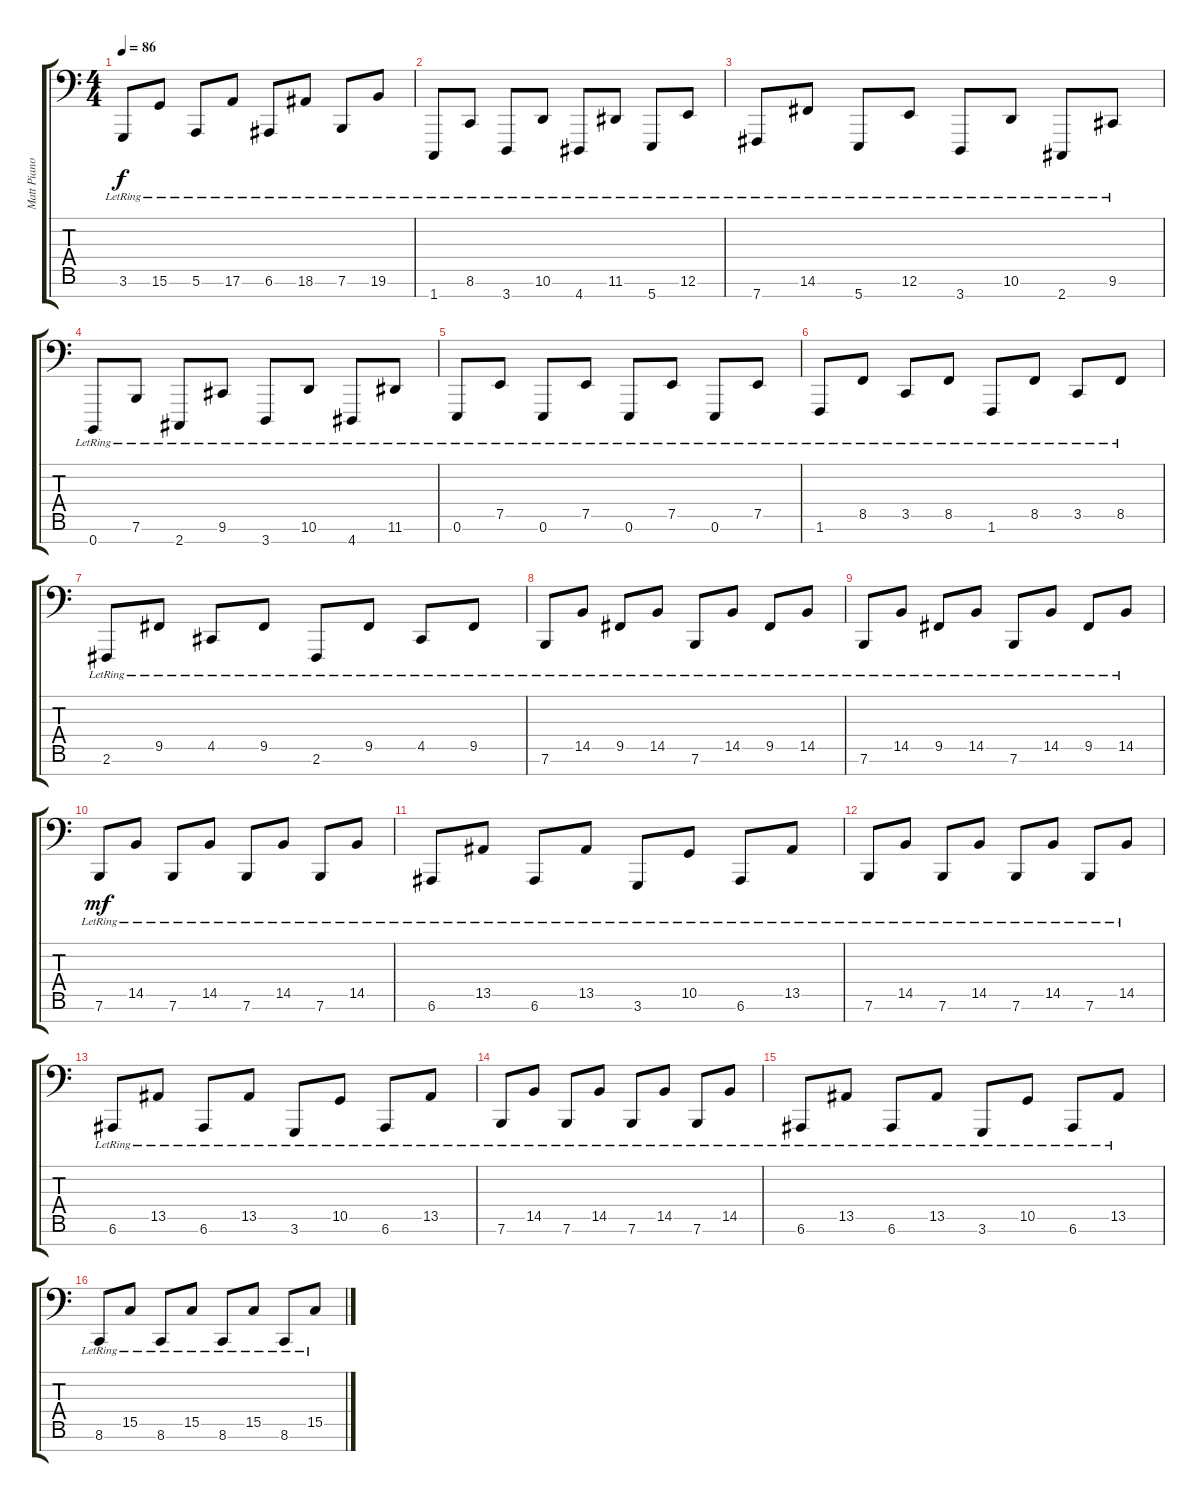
\track ("Matt Piano (Intro LH)" "Matt Piano") {instrument acousticgrandpiano}
\staff {score tabs}
\tuning (E3 B2 G2 D2 A1 E1 B0) {hide}
\ts (4 4)
\tempo 86
\clef f4
\ks c
3.6{lr}.8{dy f} 15.6{lr}.8 5.6{lr}.8 17.6{lr}.8 6.6{lr}.8 18.6{lr}.8 7.6{lr}.8 19.6{lr}.8 |
1.7{lr}.8 8.6{lr}.8 3.7{lr}.8 10.6{lr}.8 4.7{lr}.8 11.6{lr}.8 5.7{lr}.8 12.6{lr}.8 |
7.7{lr}.8 14.6{lr}.8 5.7{lr}.8 12.6{lr}.8 3.7{lr}.8 10.6{lr}.8 2.7{lr}.8 9.6{lr}.8 |
0.7{lr}.8 7.6{lr}.8 2.7{lr}.8 9.6{lr}.8 3.7{lr}.8 10.6{lr}.8 4.7{lr}.8 11.6{lr}.8 |
0.6{lr}.8 7.5{lr}.8 0.6{lr}.8 7.5{lr}.8 0.6{lr}.8 7.5{lr}.8 0.6{lr}.8 7.5{lr}.8 |
1.6{lr}.8 8.5{lr}.8 3.5{lr}.8 8.5{lr}.8 1.6{lr}.8 8.5{lr}.8 3.5{lr}.8 8.5{lr}.8 |
2.6{lr}.8 9.5{lr}.8 4.5{lr}.8 9.5{lr}.8 2.6{lr}.8 9.5{lr}.8 4.5{lr}.8 9.5{lr}.8 |
7.6{lr}.8 14.5{lr}.8 9.5{lr}.8 14.5{lr}.8 7.6{lr}.8 14.5{lr}.8 9.5{lr}.8 14.5{lr}.8 |
7.6{lr}.8 14.5{lr}.8 9.5{lr}.8 14.5{lr}.8 7.6{lr}.8 14.5{lr}.8 9.5{lr}.8 14.5{lr}.8 |
7.6{lr}.8{dy mf} 14.5{lr}.8 7.6{lr}.8 14.5{lr}.8 7.6{lr}.8 14.5{lr}.8 7.6{lr}.8 14.5{lr}.8 |
6.6{lr}.8 13.5{lr}.8 6.6{lr}.8 13.5{lr}.8 3.6{lr}.8 10.5{lr}.8 6.6{lr}.8 13.5{lr}.8 |
7.6{lr}.8 14.5{lr}.8 7.6{lr}.8 14.5{lr}.8 7.6{lr}.8 14.5{lr}.8 7.6{lr}.8 14.5{lr}.8 |
6.6{lr}.8 13.5{lr}.8 6.6{lr}.8 13.5{lr}.8 3.6{lr}.8 10.5{lr}.8 6.6{lr}.8 13.5{lr}.8 |
7.6{lr}.8 14.5{lr}.8 7.6{lr}.8 14.5{lr}.8 7.6{lr}.8 14.5{lr}.8 7.6{lr}.8 14.5{lr}.8 |
6.6{lr}.8 13.5{lr}.8 6.6{lr}.8 13.5{lr}.8 3.6{lr}.8 10.5{lr}.8 6.6{lr}.8 13.5{lr}.8 |
8.6{lr}.8 15.5{lr}.8 8.6{lr}.8 15.5{lr}.8 8.6{lr}.8 15.5{lr}.8 8.6{lr}.8 15.5{lr}.8
